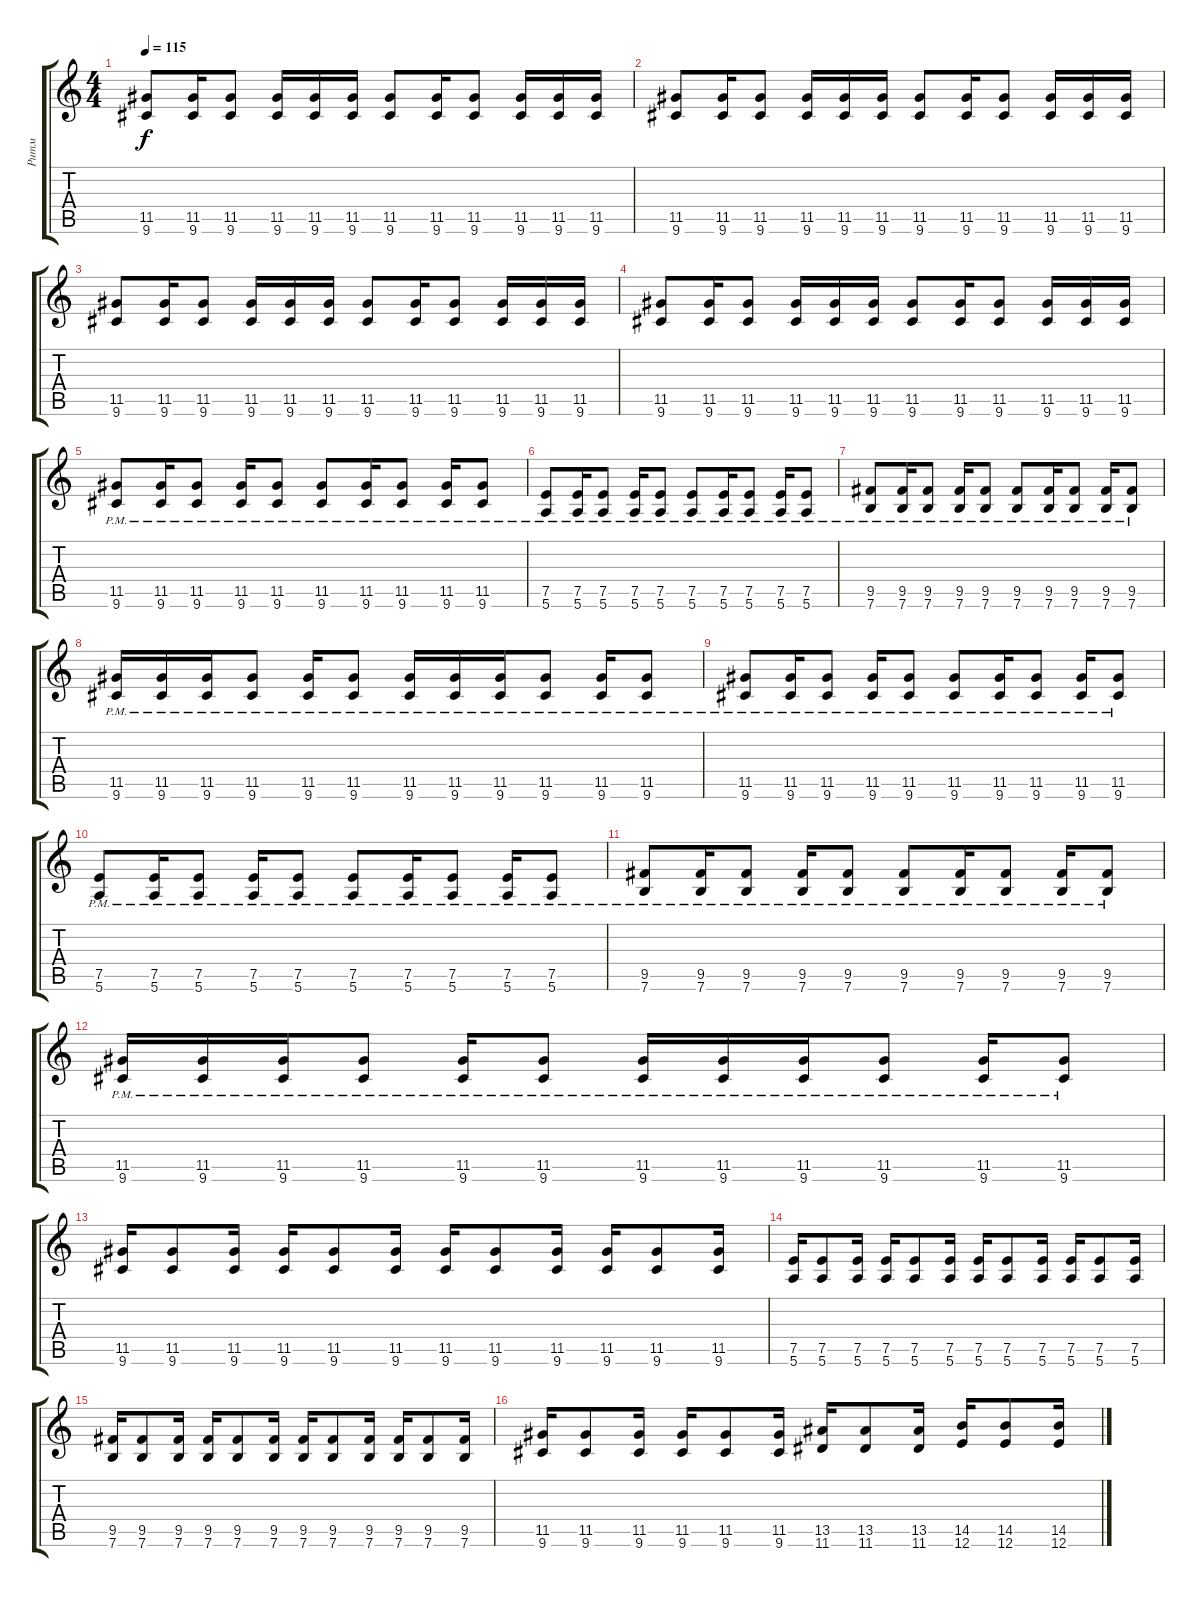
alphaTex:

\track ("Ритм" "Ритм") {instrument overdrivenguitar}
\staff {score tabs}
\tuning (E4 B3 G3 D3 A2 E2) {hide}
\ts (4 4)
\tempo 115
\clef g2
\ks c
(11.5 9.6).8{dy f} (11.5 9.6).16 (11.5 9.6).8 (11.5 9.6).16 (11.5 9.6).16 (11.5 9.6).16 (11.5 9.6).8 (11.5 9.6).16 (11.5 9.6).8 (11.5 9.6).16 (11.5 9.6).16 (11.5 9.6).16 |
(11.5 9.6).8 (11.5 9.6).16 (11.5 9.6).8 (11.5 9.6).16 (11.5 9.6).16 (11.5 9.6).16 (11.5 9.6).8 (11.5 9.6).16 (11.5 9.6).8 (11.5 9.6).16 (11.5 9.6).16 (11.5 9.6).16 |
(11.5 9.6).8 (11.5 9.6).16 (11.5 9.6).8 (11.5 9.6).16 (11.5 9.6).16 (11.5 9.6).16 (11.5 9.6).8 (11.5 9.6).16 (11.5 9.6).8 (11.5 9.6).16 (11.5 9.6).16 (11.5 9.6).16 |
(11.5 9.6).8 (11.5 9.6).16 (11.5 9.6).8 (11.5 9.6).16 (11.5 9.6).16 (11.5 9.6).16 (11.5 9.6).8 (11.5 9.6).16 (11.5 9.6).8 (11.5 9.6).16 (11.5 9.6).16 (11.5 9.6).16 |
(11.5{pm} 9.6{pm}).8 (11.5{pm} 9.6{pm}).16 (11.5{pm} 9.6{pm}).8 (11.5{pm} 9.6{pm}).16 (11.5{pm} 9.6{pm}).8 (11.5{pm} 9.6{pm}).8 (11.5{pm} 9.6{pm}).16 (11.5{pm} 9.6{pm}).8 (11.5{pm} 9.6{pm}).16 (11.5{pm} 9.6{pm}).8 |
(7.5{pm} 5.6{pm}).8 (7.5{pm} 5.6{pm}).16 (7.5{pm} 5.6{pm}).8 (7.5{pm} 5.6{pm}).16 (7.5{pm} 5.6{pm}).8 (7.5{pm} 5.6{pm}).8 (7.5{pm} 5.6{pm}).16 (7.5{pm} 5.6{pm}).8 (7.5{pm} 5.6{pm}).16 (7.5{pm} 5.6{pm}).8 |
(9.5{pm} 7.6{pm}).8 (9.5{pm} 7.6{pm}).16 (9.5{pm} 7.6{pm}).8 (9.5{pm} 7.6{pm}).16 (9.5{pm} 7.6{pm}).8 (9.5{pm} 7.6{pm}).8 (9.5{pm} 7.6{pm}).16 (9.5{pm} 7.6{pm}).8 (9.5{pm} 7.6{pm}).16 (9.5{pm} 7.6{pm}).8 |
(11.5{pm} 9.6{pm}).16 (11.5{pm} 9.6{pm}).16 (11.5{pm} 9.6{pm}).16 (11.5{pm} 9.6{pm}).8 (11.5{pm} 9.6{pm}).16 (11.5{pm} 9.6{pm}).8 (11.5{pm} 9.6{pm}).16 (11.5{pm} 9.6{pm}).16 (11.5{pm} 9.6{pm}).16 (11.5{pm} 9.6{pm}).8 (11.5{pm} 9.6{pm}).16 (11.5{pm} 9.6{pm}).8 |
(11.5{pm} 9.6{pm}).8 (11.5{pm} 9.6{pm}).16 (11.5{pm} 9.6{pm}).8 (11.5{pm} 9.6{pm}).16 (11.5{pm} 9.6{pm}).8 (11.5{pm} 9.6{pm}).8 (11.5{pm} 9.6{pm}).16 (11.5{pm} 9.6{pm}).8 (11.5{pm} 9.6{pm}).16 (11.5{pm} 9.6{pm}).8 |
(7.5{pm} 5.6{pm}).8 (7.5{pm} 5.6{pm}).16 (7.5{pm} 5.6{pm}).8 (7.5{pm} 5.6{pm}).16 (7.5{pm} 5.6{pm}).8 (7.5{pm} 5.6{pm}).8 (7.5{pm} 5.6{pm}).16 (7.5{pm} 5.6{pm}).8 (7.5{pm} 5.6{pm}).16 (7.5{pm} 5.6{pm}).8 |
(9.5{pm} 7.6{pm}).8 (9.5{pm} 7.6{pm}).16 (9.5{pm} 7.6{pm}).8 (9.5{pm} 7.6{pm}).16 (9.5{pm} 7.6{pm}).8 (9.5{pm} 7.6{pm}).8 (9.5{pm} 7.6{pm}).16 (9.5{pm} 7.6{pm}).8 (9.5{pm} 7.6{pm}).16 (9.5{pm} 7.6{pm}).8 |
(11.5{pm} 9.6{pm}).16 (11.5{pm} 9.6{pm}).16 (11.5{pm} 9.6{pm}).16 (11.5{pm} 9.6{pm}).8 (11.5{pm} 9.6{pm}).16 (11.5{pm} 9.6{pm}).8 (11.5{pm} 9.6{pm}).16 (11.5{pm} 9.6{pm}).16 (11.5{pm} 9.6{pm}).16 (11.5{pm} 9.6{pm}).8 (11.5{pm} 9.6{pm}).16 (11.5{pm} 9.6{pm}).8 |
(11.5 9.6).16 (11.5 9.6).8 (11.5 9.6).16 (11.5 9.6).16 (11.5 9.6).8 (11.5 9.6).16 (11.5 9.6).16 (11.5 9.6).8 (11.5 9.6).16 (11.5 9.6).16 (11.5 9.6).8 (11.5 9.6).16 |
(7.5 5.6).16 (7.5 5.6).8 (7.5 5.6).16 (7.5 5.6).16 (7.5 5.6).8 (7.5 5.6).16 (7.5 5.6).16 (7.5 5.6).8 (7.5 5.6).16 (7.5 5.6).16 (7.5 5.6).8 (7.5 5.6).16 |
(9.5 7.6).16 (9.5 7.6).8 (9.5 7.6).16 (9.5 7.6).16 (9.5 7.6).8 (9.5 7.6).16 (9.5 7.6).16 (9.5 7.6).8 (9.5 7.6).16 (9.5 7.6).16 (9.5 7.6).8 (9.5 7.6).16 |
(11.5 9.6).16 (11.5 9.6).8 (11.5 9.6).16 (11.5 9.6).16 (11.5 9.6).8 (11.5 9.6).16 (13.5 11.6).16 (13.5 11.6).8 (13.5 11.6).16 (14.5 12.6).16 (14.5 12.6).8 (14.5 12.6).16
